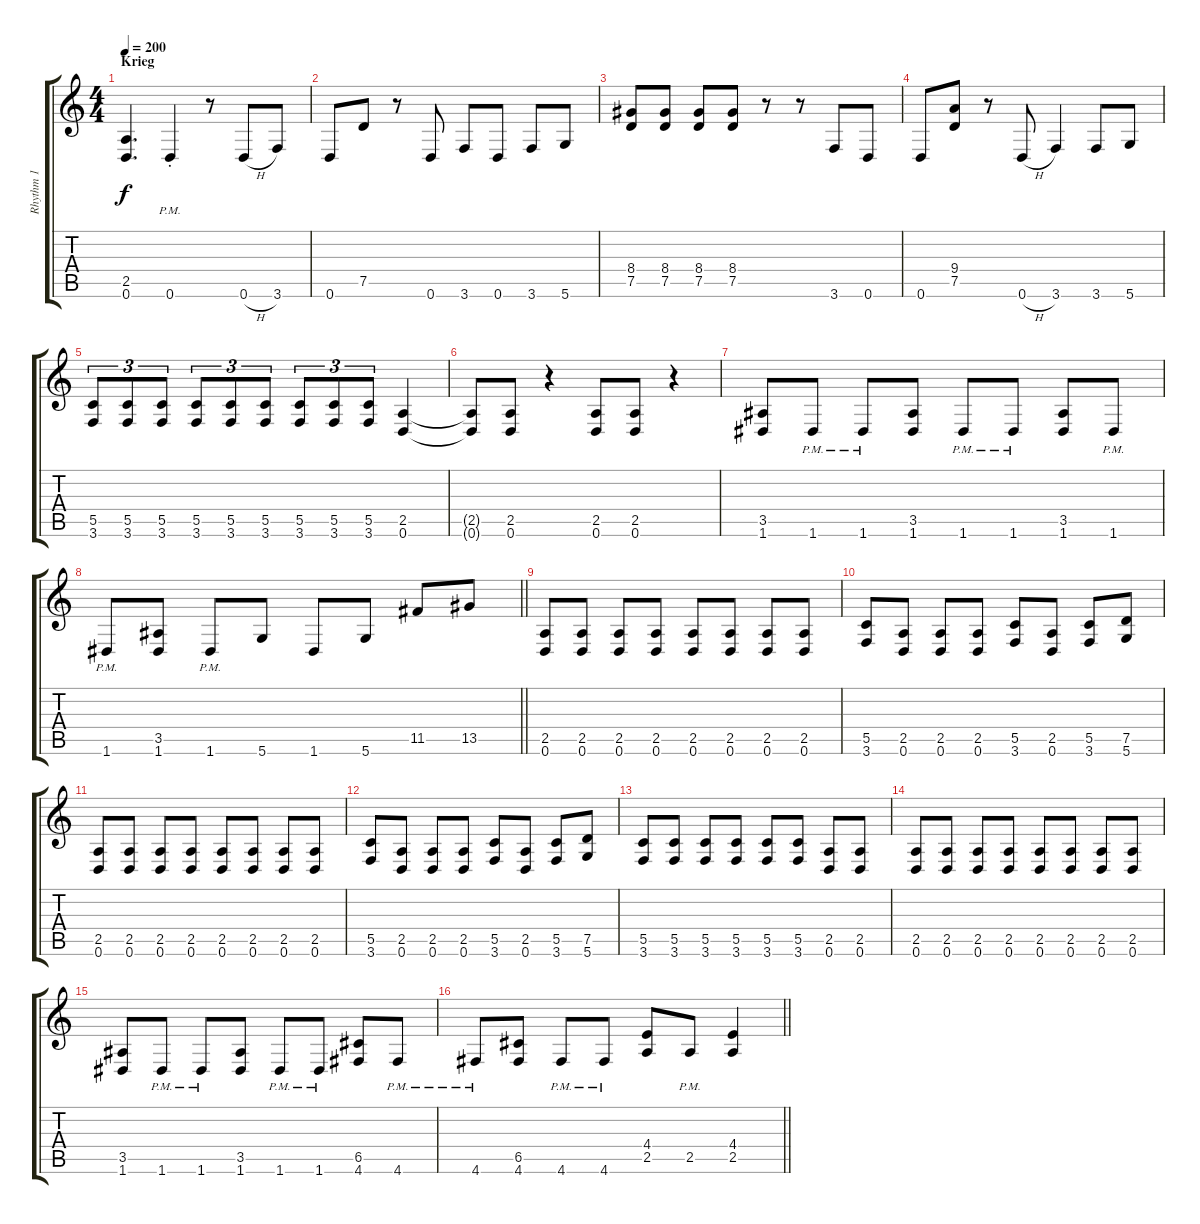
\track ("Rhythm 1" "Rhythm 1") {instrument distortionguitar}
\staff {score tabs}
\tuning (D4 A3 F3 C3 G2 D2) {hide}
\ts (4 4)
\section ("" "Krieg")
\tempo 200
\clef g2
\ks c
(2.5 0.6).4{d dy f} 0.6{pm st}.4 r.8 0.6{h}.8 3.6.8 |
0.6.8 7.5.8 r.8 0.6.8 3.6.8 0.6.8 3.6.8 5.6.8 |
(8.4 7.5).8 (8.4 7.5).8 (8.4 7.5).8 (8.4 7.5).8 r.8 r.8 3.6.8 0.6.8 |
0.6.8 (9.4 7.5).8 r.8 0.6{h}.8 3.6.4 3.6.8 5.6.8 |
(5.5 3.6).8{tu (3 2)} (5.5 3.6).8{tu (3 2)} (5.5 3.6).8{tu (3 2)} (5.5 3.6).8{tu (3 2)} (5.5 3.6).8{tu (3 2)} (5.5 3.6).8{tu (3 2)} (5.5 3.6).8{tu (3 2)} (5.5 3.6).8{tu (3 2)} (5.5 3.6).8{tu (3 2)} (2.5 0.6).4 |
(2.5{t} 0.6{t}).8 (2.5 0.6).8 r.4 (2.5 0.6).8 (2.5 0.6).8 r.4 |
(3.5 1.6).8 1.6{pm}.8 1.6{pm}.8 (3.5 1.6).8 1.6{pm}.8 1.6{pm}.8 (3.5 1.6).8 1.6{pm}.8 |
\barLineRight lightlight
1.6{pm}.8 (3.5 1.6).8 1.6{pm}.8 5.6.8 1.6.8 5.6.8 11.5.8 13.5.8 |
(2.5 0.6).8 (2.5 0.6).8 (2.5 0.6).8 (2.5 0.6).8 (2.5 0.6).8 (2.5 0.6).8 (2.5 0.6).8 (2.5 0.6).8 |
(5.5 3.6).8 (2.5 0.6).8 (2.5 0.6).8 (2.5 0.6).8 (5.5 3.6).8 (2.5 0.6).8 (5.5 3.6).8 (7.5 5.6).8 |
(2.5 0.6).8 (2.5 0.6).8 (2.5 0.6).8 (2.5 0.6).8 (2.5 0.6).8 (2.5 0.6).8 (2.5 0.6).8 (2.5 0.6).8 |
(5.5 3.6).8 (2.5 0.6).8 (2.5 0.6).8 (2.5 0.6).8 (5.5 3.6).8 (2.5 0.6).8 (5.5 3.6).8 (7.5 5.6).8 |
(5.5 3.6).8 (5.5 3.6).8 (5.5 3.6).8 (5.5 3.6).8 (5.5 3.6).8 (5.5 3.6).8 (2.5 0.6).8 (2.5 0.6).8 |
(2.5 0.6).8 (2.5 0.6).8 (2.5 0.6).8 (2.5 0.6).8 (2.5 0.6).8 (2.5 0.6).8 (2.5 0.6).8 (2.5 0.6).8 |
(3.5 1.6).8 1.6{pm}.8 1.6{pm}.8 (3.5 1.6).8 1.6{pm}.8 1.6{pm}.8 (6.5 4.6).8 4.6{pm}.8 |
\barLineRight lightlight
4.6{pm}.8 (6.5 4.6).8 4.6{pm}.8 4.6{pm}.8 (4.4 2.5).8 2.5{pm}.8 (4.4 2.5).4
